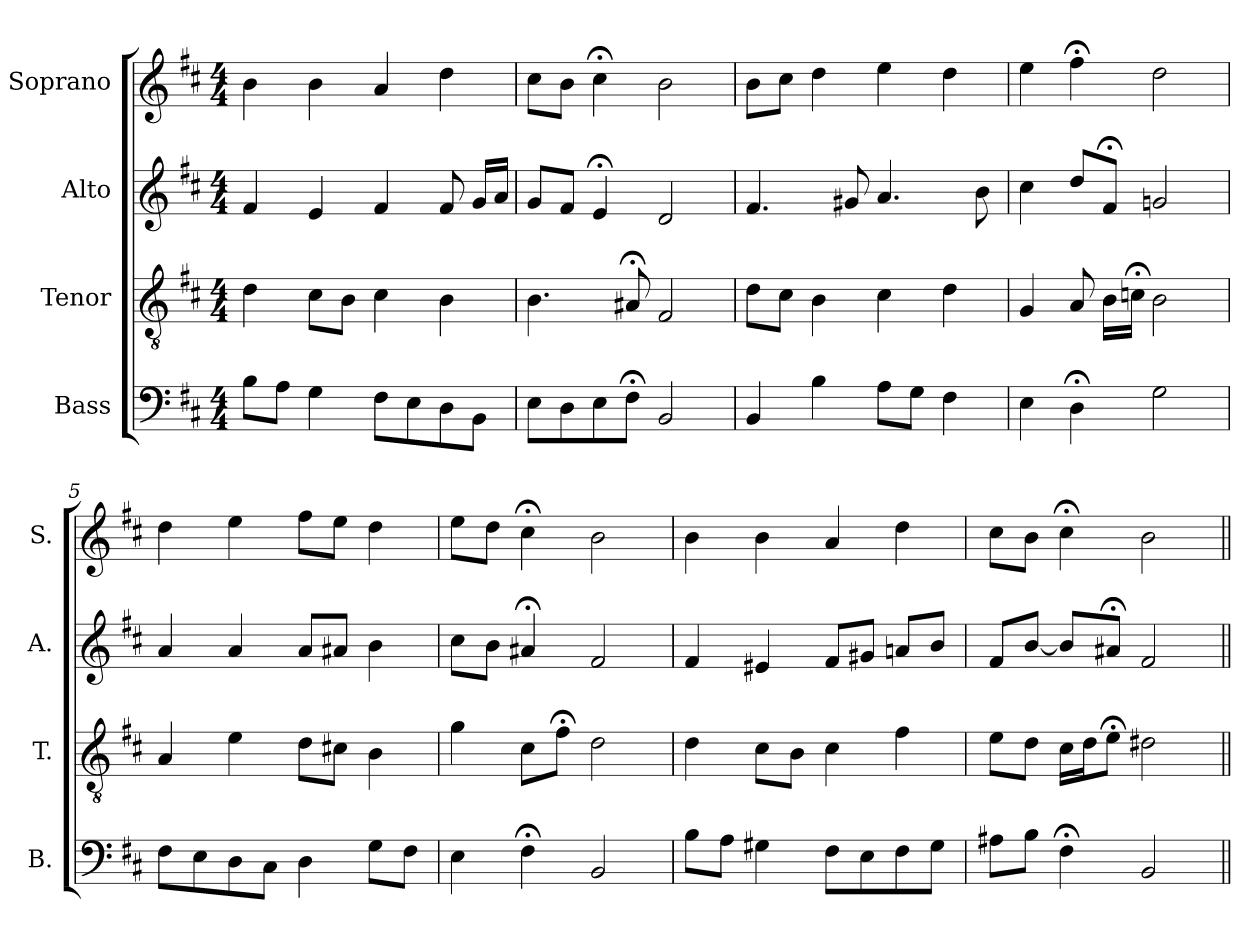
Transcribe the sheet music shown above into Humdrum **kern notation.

**kern	**kern	**kern	**kern
*part4	*part3	*part2	*part1
*staff4	*staff3	*staff2	*staff1
*I"Bass	*I"Tenor	*I"Alto	*I"Soprano
*I'B.	*I'T.	*I'A.	*I'S.
*clefF4	*clefGv2	*clefG2	*clefG2
*	*ITrd7c12	*	*
*k[f#c#]	*k[f#c#]	*k[f#c#]	*k[f#c#]
*D:	*D:	*D:	*D:
*M4/4	*M4/4	*M4/4	*M4/4
=1	=1	=1	=1
8B\L	4D\	4f#/	4b\
8A\J	.	.	.
4G\	8C#\L	4e/	4b\
.	8BB\J	.	.
8F#\L	4C#\	4f#/	4a/
8E\	.	.	.
8D\	4BB\	8f#/	4dd\
8BB\J	.	16g/LL	.
.	.	16a/JJ	.
=2	=2	=2	=2
8E\L	4.BB\	8g/L	8cc#\L
8D\	.	8f#/J	8b\J
8E\	.	4e;</	4cc#;<\
8F#;<\J	8AA#X;</	.	.
2BB/	2FF#/	2d/	2b\
=3	=3	=3	=3
4BB/	8D\L	4.f#/	8b\L
.	8C#\J	.	8cc#\J
4B\	4BB\	.	4dd\
.	.	8g#X/	.
8A\L	4C#\	4.a/	4ee\
8G\J	.	.	.
4F#\	4D\	.	4dd\
.	.	8b\	.
=4	=4	=4	=4
4E\	4GG/	4cc#\	4ee\
4D;<\	8AA/	8dd/L	4ff#;<\
.	16BB\LL	8f#;</J	.
.	16Cn;<\JJ	.	.
2G\	2BB\	2gn/	2dd\
!!LO:LB:g=z
=5	=5	=5	=5
8F#\L	4AA/	4a/	4dd\
8E\	.	.	.
8D\	4E\	4a/	4ee\
8C#\J	.	.	.
4D\	8D\L	8a/L	8ff#\L
.	8C#X\J	8a#X/J	8ee\J
8G\L	4BB\	4b\	4dd\
8F#\J	.	.	.
=6	=6	=6	=6
4E\	4G\	8cc#\L	8ee\L
.	.	8b\J	8dd\J
4F#;<\	8C#\L	4a#X;</	4cc#;<\
.	8F#;<\J	.	.
2BB/	2D\	2f#/	2b\
=7	=7	=7	=7
8B\L	4D\	4f#/	4b\
8A\J	.	.	.
4G#X\	8C#\L	4e#X/	4b\
.	8BB\J	.	.
8F#\L	4C#\	8f#/L	4a/
8E\	.	8g#X/J	.
8F#\	4F#\	8an/L	4dd\
8G#\J	.	8b/J	.
=8	=8	=8	=8
8A#X\L	8E\L	8f#/L	8cc#\L
8B\J	8D\J	[8b/J	8b\J
4F#;<\	16C#\LL	8b/L]	4cc#;<\
.	16D\J	.	.
.	8E;<\J	8a#X;</J	.
2BB/	2D#X\	2f#/	2b\
=||	=||	=||	=||
*-	*-	*-	*-
